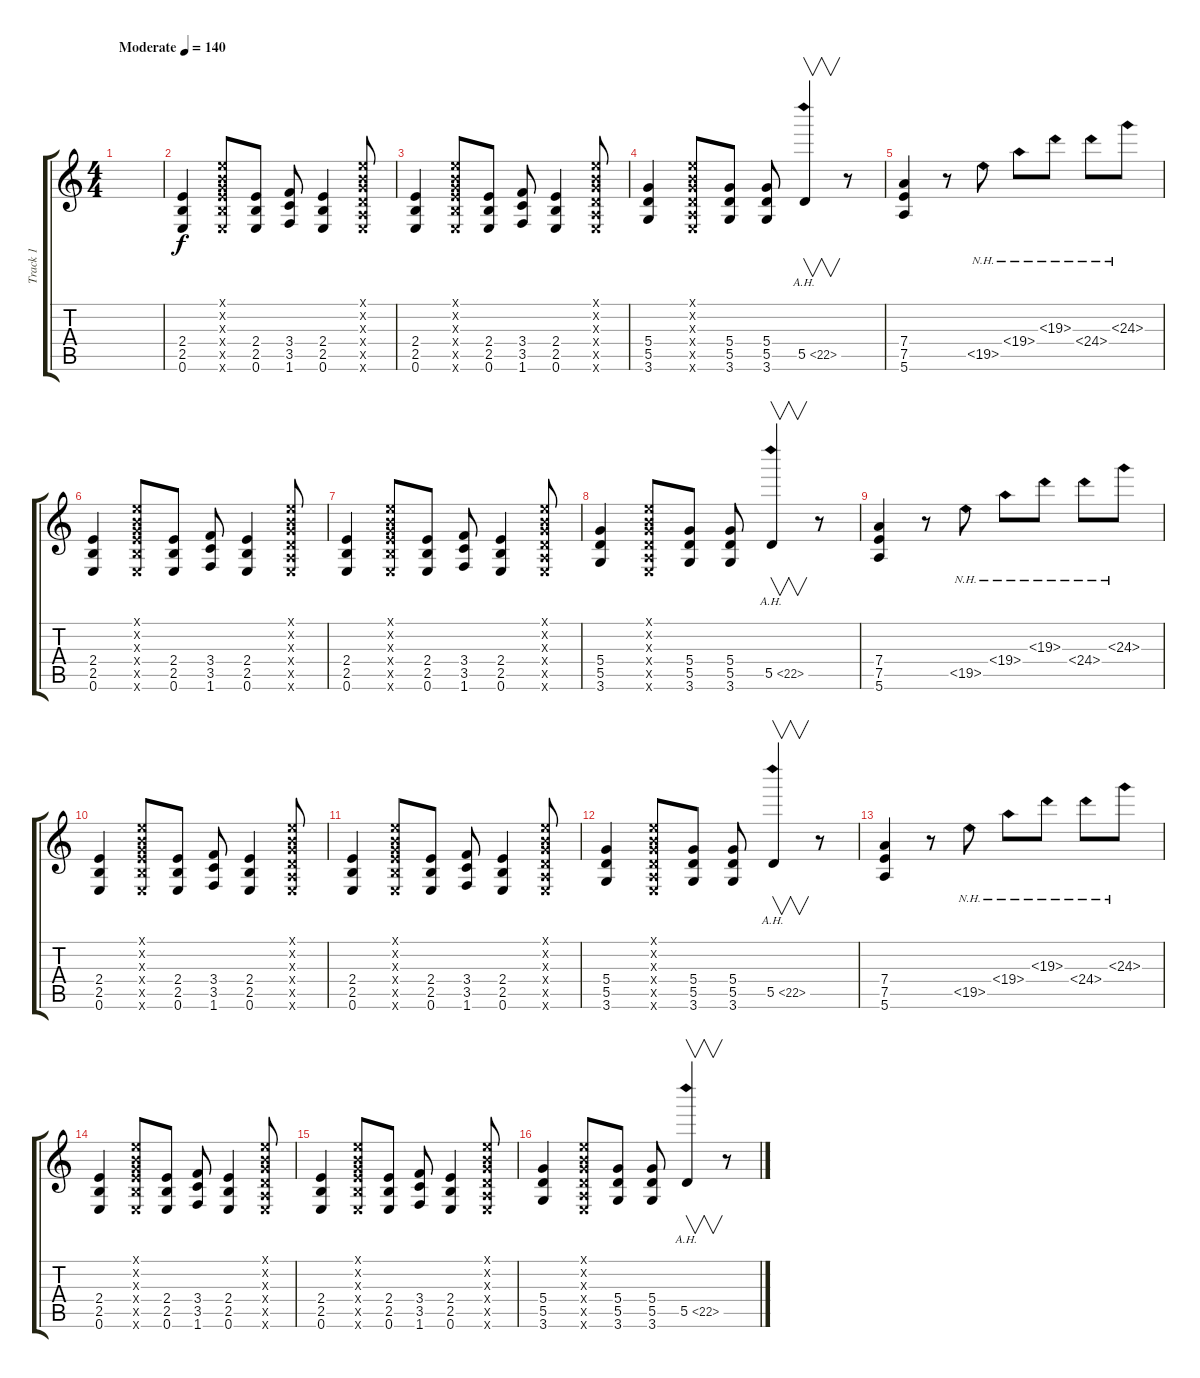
\track ("Track 1" "Track 1") {instrument distortionguitar}
\staff {score tabs}
\tuning (E4 B3 G3 D3 A2 E2) {hide}
\ts (4 4)
\tempo (140 "Moderate")
\clef g2
\ks c
|
(2.4 2.5 0.6).4 (0.1{x} 0.2{x} 0.3{x} 2.4{x} 2.5{x} 0.6{x}).8 (2.4 2.5 0.6).8 (3.4 3.5 1.6).8 (2.4 2.5 0.6).4 (0.1{x} 0.2{x} 0.3{x} 0.4{x} 0.5{x} 0.6{x}).8 |
(2.4 2.5 0.6).4 (0.1{x} 0.2{x} 0.3{x} 2.4{x} 2.5{x} 0.6{x}).8 (2.4 2.5 0.6).8 (3.4 3.5 1.6).8 (2.4 2.5 0.6).4 (0.1{x} 0.2{x} 0.3{x} 0.4{x} 0.5{x} 0.6{x}).8 |
(5.4 5.5 3.6).4 (0.1{x} 0.2{x} 0.3{x} 0.4{x} 0.5{x} 0.6{x}).8 (5.4 5.5 3.6).8 (5.4 5.5 3.6).8 5.5{ah 17}.4{v} r.8 |
(7.4 7.5 5.6).4 r.8 19.5{nh}.8 19.4{nh}.8 19.3{nh}.8 24.4{nh}.8 24.3{nh}.8 |
(2.4 2.5 0.6).4 (0.1{x} 0.2{x} 0.3{x} 2.4{x} 2.5{x} 0.6{x}).8 (2.4 2.5 0.6).8 (3.4 3.5 1.6).8 (2.4 2.5 0.6).4 (0.1{x} 0.2{x} 0.3{x} 0.4{x} 0.5{x} 0.6{x}).8 |
(2.4 2.5 0.6).4 (0.1{x} 0.2{x} 0.3{x} 2.4{x} 2.5{x} 0.6{x}).8 (2.4 2.5 0.6).8 (3.4 3.5 1.6).8 (2.4 2.5 0.6).4 (0.1{x} 0.2{x} 0.3{x} 0.4{x} 0.5{x} 0.6{x}).8 |
(5.4 5.5 3.6).4 (0.1{x} 0.2{x} 0.3{x} 0.4{x} 0.5{x} 0.6{x}).8 (5.4 5.5 3.6).8 (5.4 5.5 3.6).8 5.5{ah 17}.4{v} r.8 |
(7.4 7.5 5.6).4 r.8 19.5{nh}.8 19.4{nh}.8 19.3{nh}.8 24.4{nh}.8 24.3{nh}.8 |
(2.4 2.5 0.6).4 (0.1{x} 0.2{x} 0.3{x} 2.4{x} 2.5{x} 0.6{x}).8 (2.4 2.5 0.6).8 (3.4 3.5 1.6).8 (2.4 2.5 0.6).4 (0.1{x} 0.2{x} 0.3{x} 0.4{x} 0.5{x} 0.6{x}).8 |
(2.4 2.5 0.6).4 (0.1{x} 0.2{x} 0.3{x} 2.4{x} 2.5{x} 0.6{x}).8 (2.4 2.5 0.6).8 (3.4 3.5 1.6).8 (2.4 2.5 0.6).4 (0.1{x} 0.2{x} 0.3{x} 0.4{x} 0.5{x} 0.6{x}).8 |
(5.4 5.5 3.6).4 (0.1{x} 0.2{x} 0.3{x} 0.4{x} 0.5{x} 0.6{x}).8 (5.4 5.5 3.6).8 (5.4 5.5 3.6).8 5.5{ah 17}.4{v} r.8 |
(7.4 7.5 5.6).4 r.8 19.5{nh}.8 19.4{nh}.8 19.3{nh}.8 24.4{nh}.8 24.3{nh}.8 |
(2.4 2.5 0.6).4 (0.1{x} 0.2{x} 0.3{x} 2.4{x} 2.5{x} 0.6{x}).8 (2.4 2.5 0.6).8 (3.4 3.5 1.6).8 (2.4 2.5 0.6).4 (0.1{x} 0.2{x} 0.3{x} 0.4{x} 0.5{x} 0.6{x}).8 |
(2.4 2.5 0.6).4 (0.1{x} 0.2{x} 0.3{x} 2.4{x} 2.5{x} 0.6{x}).8 (2.4 2.5 0.6).8 (3.4 3.5 1.6).8 (2.4 2.5 0.6).4 (0.1{x} 0.2{x} 0.3{x} 0.4{x} 0.5{x} 0.6{x}).8 |
(5.4 5.5 3.6).4 (0.1{x} 0.2{x} 0.3{x} 0.4{x} 0.5{x} 0.6{x}).8 (5.4 5.5 3.6).8 (5.4 5.5 3.6).8 5.5{ah 17}.4{v} r.8
